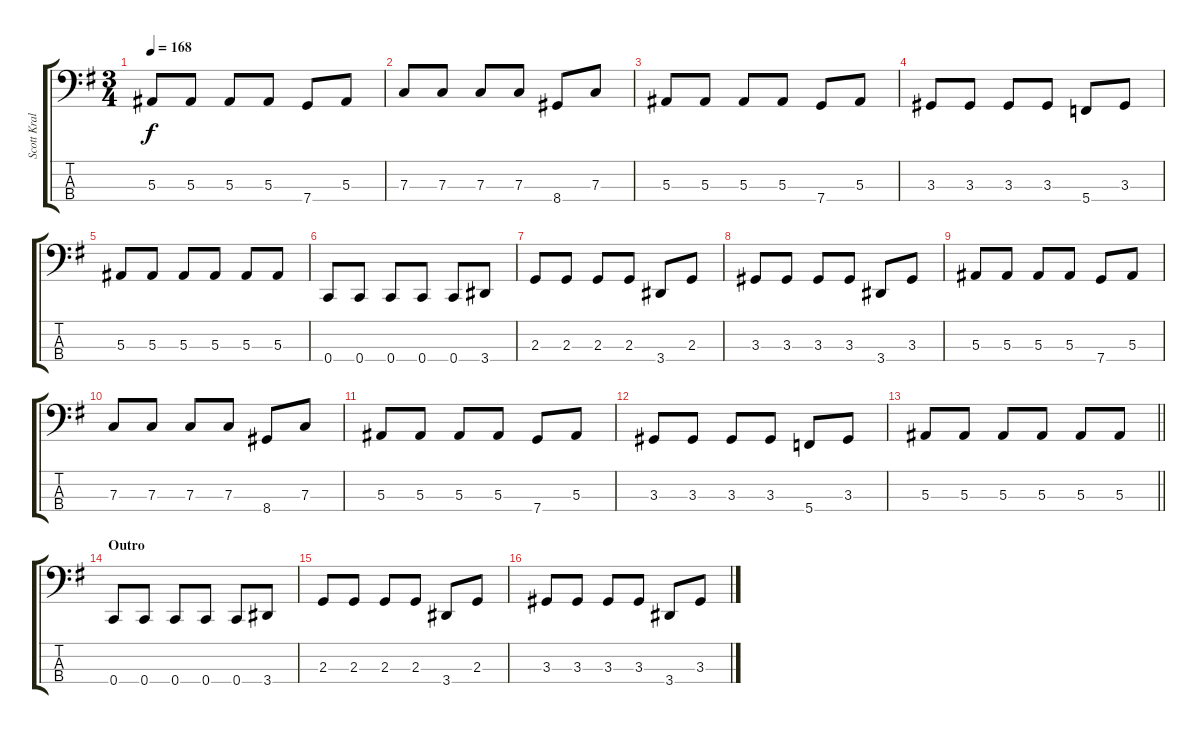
\track ("Scott Krall" "Scott Kral") {instrument electricbassfinger}
\staff {score tabs}
\tuning (Eb2 Bb1 F1 C1) {hide}
\ts (3 4)
\tempo 168
\clef f4
\ks g
5.3.8{dy f} 5.3.8 5.3.8 5.3.8 7.4.8 5.3.8 |
7.3.8 7.3.8 7.3.8 7.3.8 8.4.8 7.3.8 |
5.3.8 5.3.8 5.3.8 5.3.8 7.4.8 5.3.8 |
3.3.8 3.3.8 3.3.8 3.3.8 5.4.8 3.3.8 |
5.3.8 5.3.8 5.3.8 5.3.8 5.3.8 5.3.8 |
0.4.8 0.4.8 0.4.8 0.4.8 0.4.8 3.4.8 |
2.3.8 2.3.8 2.3.8 2.3.8 3.4.8 2.3.8 |
3.3.8 3.3.8 3.3.8 3.3.8 3.4.8 3.3.8 |
5.3.8 5.3.8 5.3.8 5.3.8 7.4.8 5.3.8 |
7.3.8 7.3.8 7.3.8 7.3.8 8.4.8 7.3.8 |
5.3.8 5.3.8 5.3.8 5.3.8 7.4.8 5.3.8 |
3.3.8 3.3.8 3.3.8 3.3.8 5.4.8 3.3.8 |
\barLineRight lightlight
5.3.8 5.3.8 5.3.8 5.3.8 5.3.8 5.3.8 |
\section ("" "Outro")
0.4.8 0.4.8 0.4.8 0.4.8 0.4.8 3.4.8 |
2.3.8 2.3.8 2.3.8 2.3.8 3.4.8 2.3.8 |
3.3.8 3.3.8 3.3.8 3.3.8 3.4.8 3.3.8
